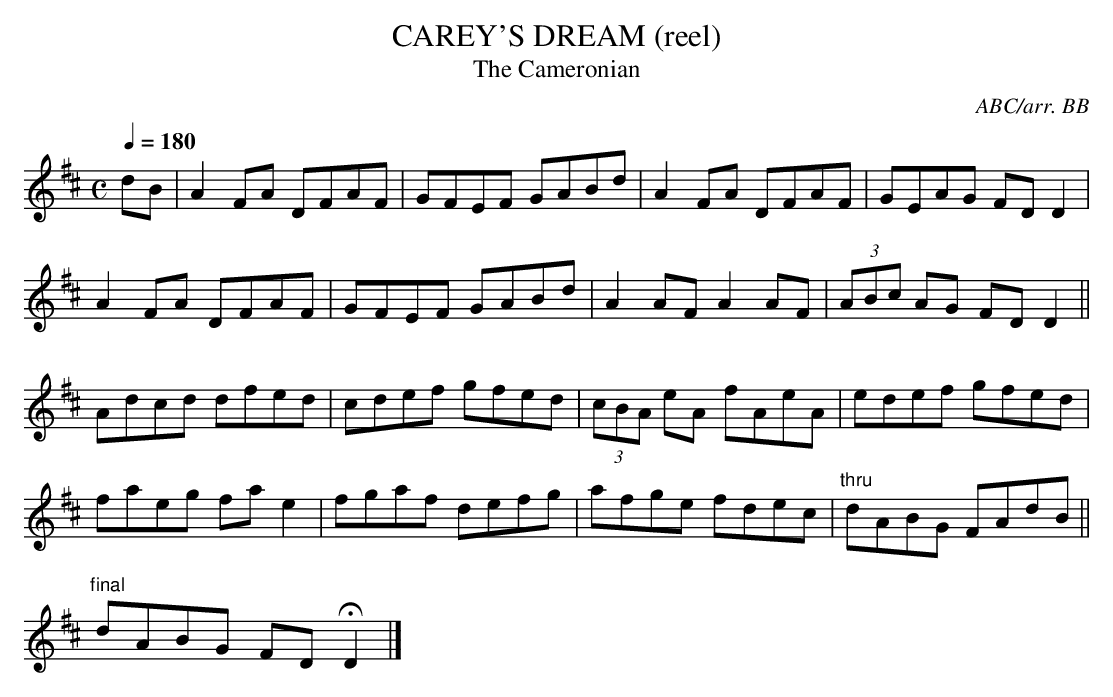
X:1
T:CAREY'S DREAM (reel)
T:The Cameronian
C:ABC/arr. BB
M:C
L:1/8
Q:1/4=180
K:D
dB|A2FA DFAF|GFEF GABd|A2FA DFAF|GEAG FDD2|
A2FA DFAF|GFEF GABd|A2AF A2AF|(3ABc AG FDD2||
Adcd dfed|cdef gfed|(3cBA eA fAeA|edef gfed|
faeg fae2|fgaf defg|afge fdec|"thru"dABG FAdB||
"final" dABG FDHD2|]
